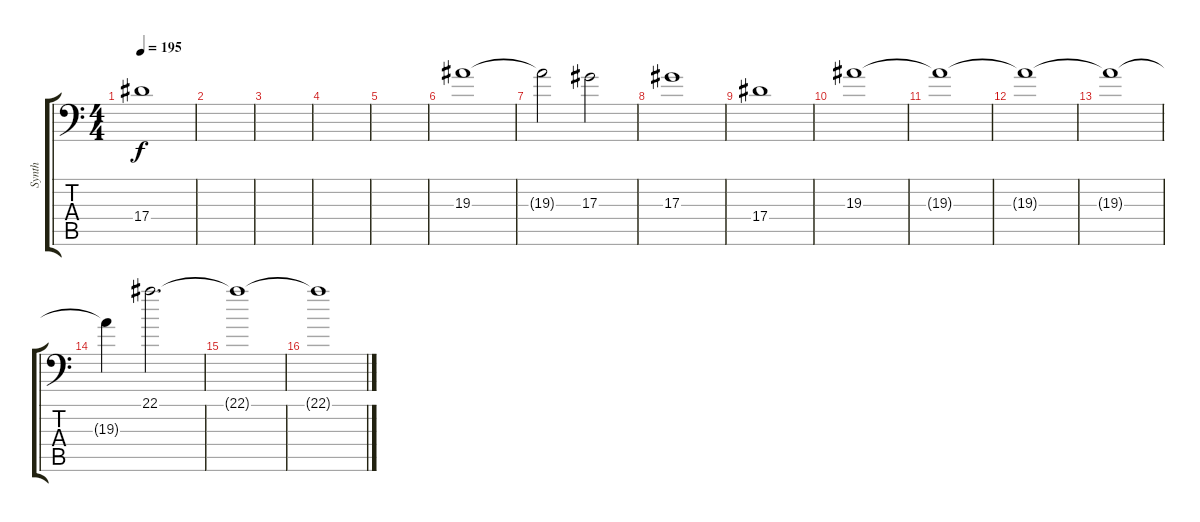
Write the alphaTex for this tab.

\track ("Synth" "Synth") {instrument pad7halo}
\staff {score tabs}
\tuning (C4 G3 Eb3 Bb2 F2 Bb1) {hide}
\ts (4 4)
\tempo 195
\clef f4
\ks c
17.4.1{dy f} |
|
|
|
|
19.3.1 |
19.3{t}.2 17.3.2 |
17.3.1 |
17.4.1 |
19.3.1 |
19.3{t}.1 |
19.3{t}.1 |
19.3{t}.1 |
19.3{t}.4 22.1.2{d} |
22.1{t}.1 |
22.1{t}.1
